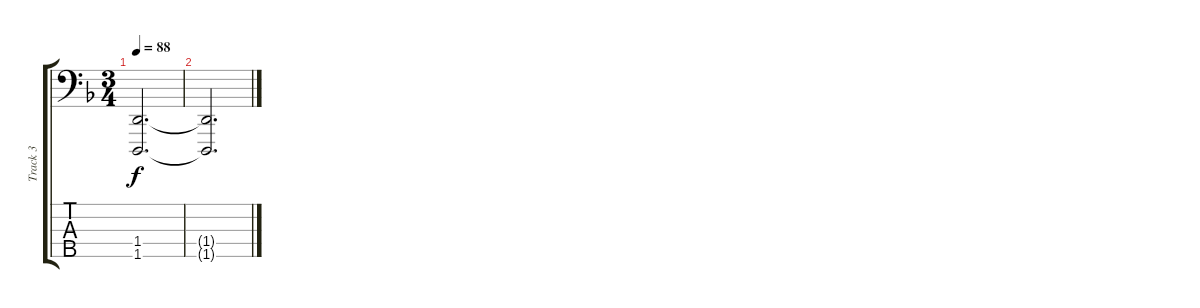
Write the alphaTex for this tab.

\track ("Track 3" "Track 3") {instrument acousticbass}
\staff {score tabs}
\tuning (G2 D2 A1 Db1 Db0) {hide}
\ts (3 4)
\tempo 88
\clef f4
\ks dminor
(1.4{t} 1.5{t}).2{d dy f} |
(1.4{t} 1.5{t}).2{d}
